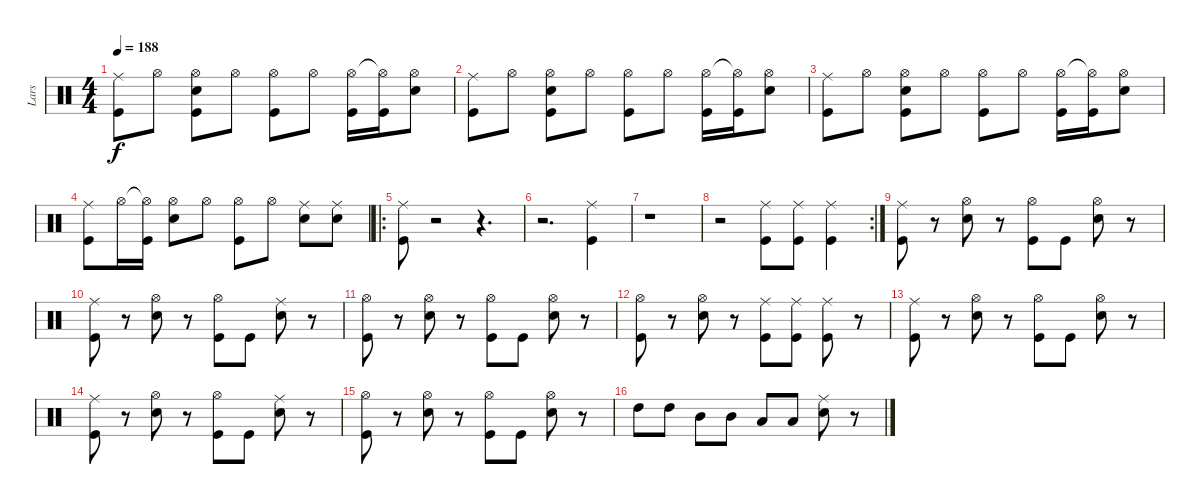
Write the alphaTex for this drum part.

\track ("Lars" "Lars") {instrument percussion}
\staff {score}
\articulation defaults
\ts (4 4)
\tempo 188
\clef neutral
\ks c
("Ride (middle)" "Kick (hit)").8{dy f} "Hi-Hat (open)".8 ("Hi-Hat (open)" "Snare (hit) 2" "Kick (hit)").8 "Hi-Hat (open)".8 ("Hi-Hat (open)" "Kick (hit)").8 "Hi-Hat (open)".8 ("Hi-Hat (open)" "Kick (hit)").16 ("Hi-Hat (open)"{t} "Kick (hit)").16 ("Hi-Hat (open)" "Snare (hit) 2").8 |
("Ride (middle)" "Kick (hit)").8 "Hi-Hat (open)".8 ("Hi-Hat (open)" "Snare (hit) 2" "Kick (hit)").8 "Hi-Hat (open)".8 ("Hi-Hat (open)" "Kick (hit)").8 "Hi-Hat (open)".8 ("Hi-Hat (open)" "Kick (hit)").16 ("Hi-Hat (open)"{t} "Kick (hit)").16 ("Hi-Hat (open)" "Snare (hit) 2").8 |
("Ride (middle)" "Kick (hit)").8 "Hi-Hat (open)".8 ("Hi-Hat (open)" "Snare (hit) 2" "Kick (hit)").8 "Hi-Hat (open)".8 ("Hi-Hat (open)" "Kick (hit)").8 "Hi-Hat (open)".8 ("Hi-Hat (open)" "Kick (hit)").16 ("Hi-Hat (open)"{t} "Kick (hit)").16 ("Hi-Hat (open)" "Snare (hit) 2").8 |
("Ride (middle)" "Kick (hit)").8 "Hi-Hat (open)".16 ("Hi-Hat (open)"{t} "Kick (hit)").16 ("Hi-Hat (open)" "Snare (hit) 2").8 "Hi-Hat (open)".8 ("Hi-Hat (open)" "Kick (hit)").8 "Hi-Hat (open)".8 ("Ride (middle)" "Snare (hit) 2").8 ("Ride (middle)" "Snare (hit) 2").8 |
\ro
("Ride (middle)" "Kick (hit)").8 r.2 r.4{d} |
r.2{d} ("Ride (middle)" "Kick (hit)").4 |
r.1 |
\rc 2
r.2 ("Ride (middle)" "Kick (hit)").8 ("Ride (middle)" "Kick (hit)").8 ("Ride (middle)" "Kick (hit)").4 |
("Ride (middle)" "Kick (hit)").8 r.8 ("Hi-Hat (open)" "Snare (hit) 2").8 r.8 ("Hi-Hat (open)" "Kick (hit)").8 "Kick (hit)".8 ("Hi-Hat (open)" "Snare (hit) 2").8 r.8 |
("Ride (middle)" "Kick (hit)").8 r.8 ("Hi-Hat (open)" "Snare (hit) 2").8 r.8 ("Hi-Hat (open)" "Kick (hit)").8 "Kick (hit)".8 ("Ride (middle)" "Snare (hit) 2").8 r.8 |
("Hi-Hat (open)" "Kick (hit)").8 r.8 ("Hi-Hat (open)" "Snare (hit) 2").8 r.8 ("Hi-Hat (open)" "Kick (hit)").8 "Kick (hit)".8 ("Hi-Hat (open)" "Snare (hit) 2").8 r.8 |
("Hi-Hat (open)" "Kick (hit)").8 r.8 ("Hi-Hat (open)" "Snare (hit) 2").8 r.8 ("Ride (middle)" "Kick (hit)").8 ("Ride (middle)" "Kick (hit)").8 ("Ride (middle)" "Kick (hit)").8 r.8 |
("Ride (middle)" "Kick (hit)").8 r.8 ("Hi-Hat (open)" "Snare (hit) 2").8 r.8 ("Hi-Hat (open)" "Kick (hit)").8 "Kick (hit)".8 ("Hi-Hat (open)" "Snare (hit) 2").8 r.8 |
("Ride (middle)" "Kick (hit)").8 r.8 ("Hi-Hat (open)" "Snare (hit) 2").8 r.8 ("Hi-Hat (open)" "Kick (hit)").8 "Kick (hit)".8 ("Ride (middle)" "Snare (hit) 2").8 r.8 |
("Hi-Hat (open)" "Kick (hit)").8 r.8 ("Hi-Hat (open)" "Snare (hit) 2").8 r.8 ("Hi-Hat (open)" "Kick (hit)").8 "Kick (hit)".8 ("Hi-Hat (open)" "Snare (hit) 2").8 r.8 |
"High Tom (hit)".8 "High Tom (hit)".8 "Mid Tom (hit)".8 "Mid Tom (hit)".8 "Low Tom (hit)".8 "Low Tom (hit)".8 ("Ride (middle)" "Snare (hit) 2").8 r.8
